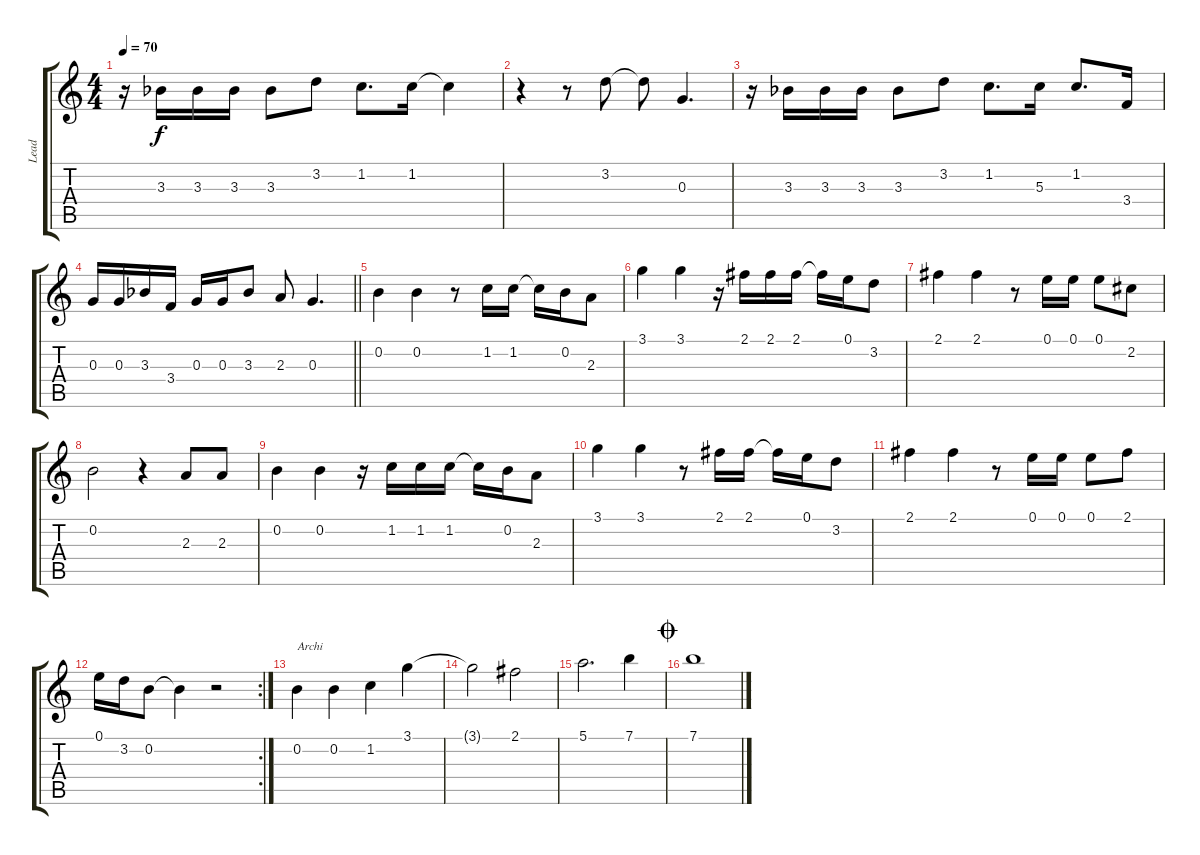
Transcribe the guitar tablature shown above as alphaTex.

\track ("Lead" "Lead") {instrument acousticguitarsteel}
\staff {score tabs}
\tuning (E4 B3 G3 D3 A2 E2) {hide}
\ts (4 4)
\tempo 70
\clef g2
\ks c
r.16{dy f} 3.3{acc b}.16 3.3{acc b}.16 3.3{acc b}.16 3.3{acc b}.8 3.2.8 1.2.8{d} 1.2.16 1.2{t}.4 |
r.4 r.8 3.2.8 3.2{t}.8 0.3.4{d} |
r.16 3.3{acc b}.16 3.3{acc b}.16 3.3{acc b}.16 3.3{acc b}.8 3.2.8 1.2.8{d} 5.3.16 1.2.8{d} 3.4.16 |
\barLineRight lightlight
0.3.16 0.3.16 3.3{acc b}.16 3.4.16 0.3.16 0.3.16 3.3{acc b}.8 2.3.8 0.3.4{d} |
0.2.4 0.2.4 r.8 1.2.16 1.2.16 1.2{t}.16 0.2.16 2.3.8 |
3.1.4 3.1.4 r.16 2.1.16 2.1.16 2.1.16 2.1{t}.16 0.1.16 3.2.8 |
2.1.4 2.1.4 r.8 0.1.16 0.1.16 0.1.8 2.2.8 |
0.2.2 r.4 2.3.8 2.3.8 |
0.2.4 0.2.4 r.16 1.2.16 1.2.16 1.2.16 1.2{t}.16 0.2.16 2.3.8 |
3.1.4 3.1.4 r.8 2.1.16 2.1.16 2.1{t}.16 0.1.16 3.2.8 |
2.1.4 2.1.4 r.8 0.1.16 0.1.16 0.1.8 2.1.8 |
\rc 2
0.1.16 3.2.16 0.2.8 0.2{t}.4 r.2 |
0.2.4{txt "Archi"} 0.2.4 1.2.4 3.1.4 |
3.1{t}.2 2.1.2 |
5.1.2{d} 7.1.4 |
\jump coda
7.1.1
